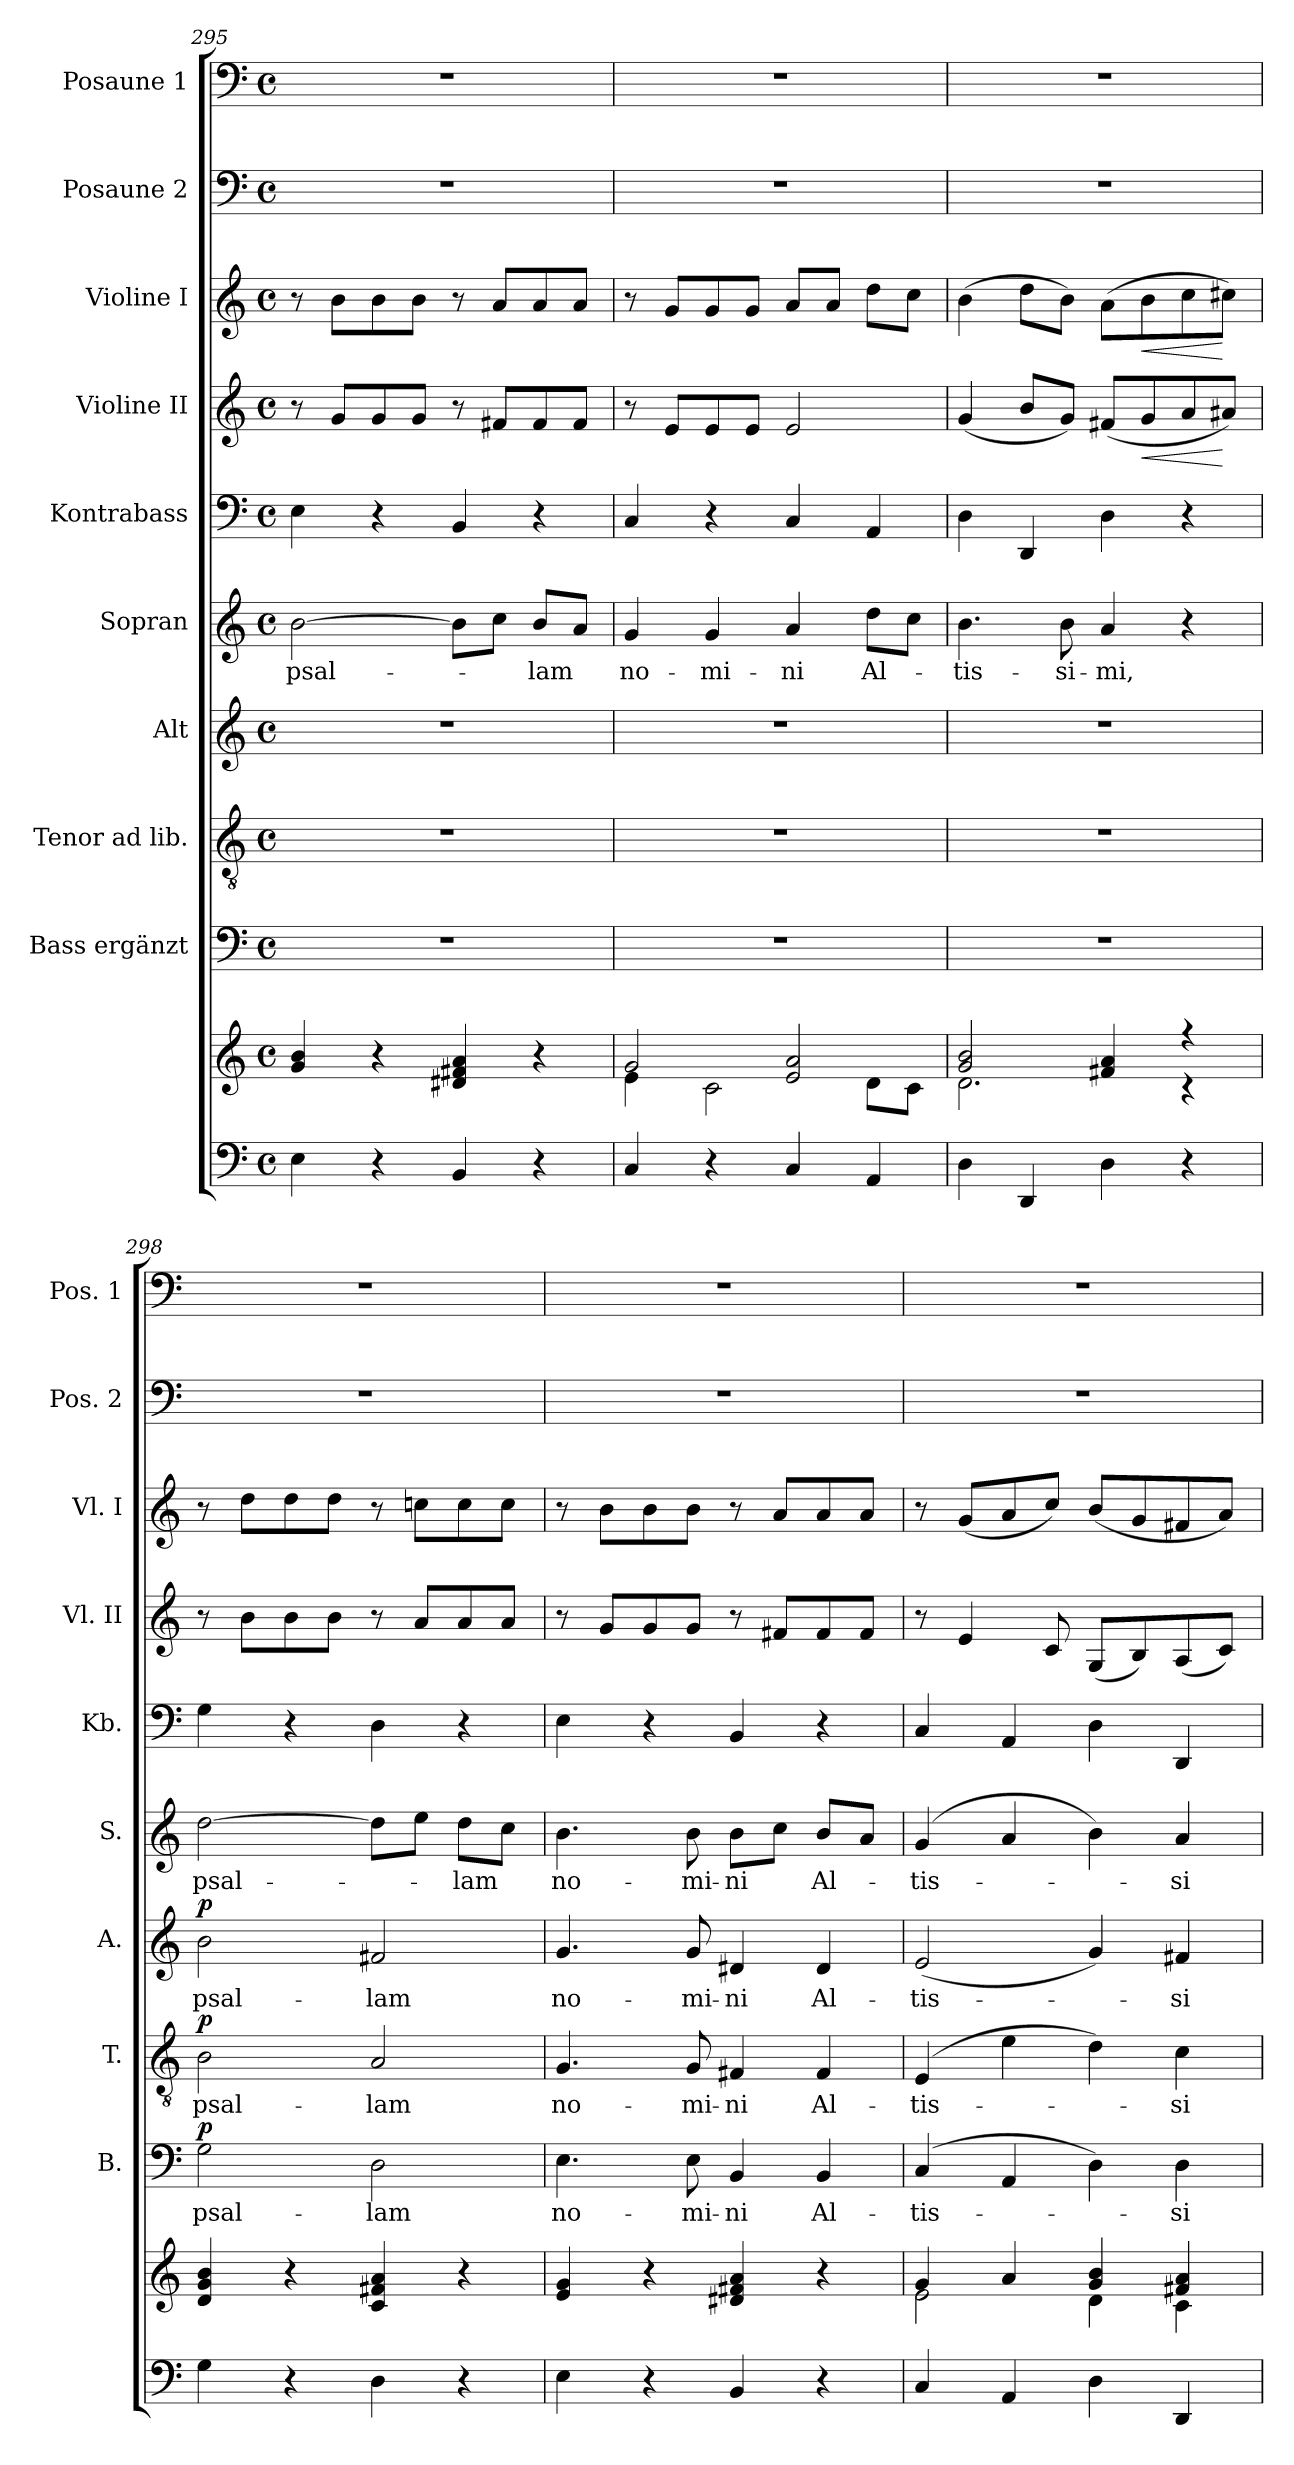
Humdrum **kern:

**kern	**kern	**kern	**text	**dynam	**kern	**text	**dynam	**kern	**text	**dynam	**kern	**text	**kern	**kern	**dynam	**kern	**dynam	**kern	**kern
*part10	*part10	*part9	*part9	*part9	*part8	*part8	*part8	*part7	*part7	*part7	*part6	*part6	*part5	*part4	*part4	*part3	*part3	*part2	*part1
*staff11	*staff10	*staff9	*staff9	*staff9	*staff8	*staff8	*staff8	*staff7	*staff7	*staff7	*staff6	*staff6	*staff5	*staff4	*staff4	*staff3	*staff3	*staff2	*staff1
*	*	*I"Bass ergänzt	*	*	*I"Tenor ad lib.	*	*	*I"Alt	*	*	*I"Sopran	*	*I"Kontrabass	*I"Violine II	*	*I"Violine I	*	*I"Posaune 2	*I"Posaune 1
*	*	*I'B.	*	*	*I'T.	*	*	*I'A.	*	*	*I'S.	*	*I'Kb.	*I'Vl. II	*	*I'Vl. I	*	*I'Pos. 2	*I'Pos. 1
*clefF4	*clefG2	*clefF4	*	*	*clefGv2	*	*	*clefG2	*	*	*clefG2	*	*clefF4	*clefG2	*	*clefG2	*	*clefF4	*clefF4
*	*	*	*	*	*	*	*	*	*	*	*	*	*ITrd7c12	*	*	*	*	*	*
*k[]	*k[]	*k[]	*	*	*k[]	*	*	*k[]	*	*	*k[]	*	*k[]	*k[]	*	*k[]	*	*k[]	*k[]
*C:	*C:	*C:	*	*	*C:	*	*	*C:	*	*	*C:	*	*C:	*C:	*	*C:	*	*C:	*C:
*M4/4	*M4/4	*M4/4	*	*	*M4/4	*	*	*M4/4	*	*	*M4/4	*	*M4/4	*M4/4	*	*M4/4	*	*M4/4	*M4/4
*met(c)	*met(c)	*met(c)	*	*	*met(c)	*	*	*met(c)	*	*	*met(c)	*	*met(c)	*met(c)	*	*met(c)	*	*met(c)	*met(c)
=295	=295	=295	=295	=295	=295	=295	=295	=295	=295	=295	=295	=295	=295	=295	=295	=295	=295	=295	=295
!	!	!	!	!	!	!	!	!	!	!	!	!LO:LY:b	!	!	!	!	!	!	!
4E\	4g/ 4b/	1r	.	.	1r	.	.	1r	.	.	[2b\	psal-	4EE\	8r	.	8r	.	1r	1r
.	.	.	.	.	.	.	.	.	.	.	.	.	.	8g/L	.	8b\L	.	.	.
4r	4r	.	.	.	.	.	.	.	.	.	.	.	4r	8g/	.	8b\	.	.	.
.	.	.	.	.	.	.	.	.	.	.	.	.	.	8g/J	.	8b\J	.	.	.
4BB/	4d#X/ 4f#X/ 4a/	.	.	.	.	.	.	.	.	.	8b\L]	.	4BBB/	8r	.	8r	.	.	.
.	.	.	.	.	.	.	.	.	.	.	8cc\J	.	.	8f#X/L	.	8a/L	.	.	.
!	!	!	!	!	!	!	!	!	!	!	!	!LO:LY:b	!	!	!	!	!	!	!
4r	4r	.	.	.	.	.	.	.	.	.	8b/L	-lam	4r	8f#/	.	8a/	.	.	.
.	.	.	.	.	.	.	.	.	.	.	8a/J	.	.	8f#/J	.	8a/J	.	.	.
!!LO:PB:g=z
=296	=296	=296	=296	=296	=296	=296	=296	=296	=296	=296	=296	=296	=296	=296	=296	=296	=296	=296	=296
*	*^	*	*	*	*	*	*	*	*	*	*	*	*	*	*	*	*	*	*
!	!	!	!	!	!	!	!	!	!	!	!	!	!LO:LY:b	!	!	!	!	!	!	!
4C/	2g/	4e\	1r	.	.	1r	.	.	1r	.	.	4g/	no-	4CC/	8r	.	8r	.	1r	1r
.	.	.	.	.	.	.	.	.	.	.	.	.	.	.	8e/L	.	8g/L	.	.	.
!	!	!	!	!	!	!	!	!	!	!	!	!	!LO:LY:b	!	!	!	!	!	!	!
4r	.	2c\	.	.	.	.	.	.	.	.	.	4g/	-mi-	4r	8e/	.	8g/	.	.	.
.	.	.	.	.	.	.	.	.	.	.	.	.	.	.	8e/J	.	8g/J	.	.	.
!	!	!	!	!	!	!	!	!	!	!	!	!	!LO:LY:b	!	!	!	!	!	!	!
4C/	2e/ 2a/	.	.	.	.	.	.	.	.	.	.	4a/	-ni	4CC/	2e/	.	8a/L	.	.	.
.	.	.	.	.	.	.	.	.	.	.	.	.	.	.	.	.	8a/J	.	.	.
!	!	!	!	!	!	!	!	!	!	!	!	!	!LO:LY:b	!	!	!	!	!	!	!
4AA/	.	8d\L	.	.	.	.	.	.	.	.	.	8dd\L	Al-	4AAA/	.	.	8dd\L	.	.	.
.	.	8c\J	.	.	.	.	.	.	.	.	.	8cc\J	.	.	.	.	8cc\J	.	.	.
=297	=297	=297	=297	=297	=297	=297	=297	=297	=297	=297	=297	=297	=297	=297	=297	=297	=297	=297	=297	=297
!	!	!	!	!	!	!	!	!	!	!	!	!	!LO:LY:b	!	!	!	!	!	!	!
4D\	2g/ 2b/	2.d\	1r	.	.	1r	.	.	1r	.	.	4.b\	-tis-	4DD\	(<4g/	.	(>4b\	.	1r	1r
4DD/	.	.	.	.	.	.	.	.	.	.	.	.	.	4DDD/	8b/L	.	8dd\L	.	.	.
!	!	!	!	!	!	!	!	!	!	!	!	!	!LO:LY:b	!	!	!	!	!	!	!
.	.	.	.	.	.	.	.	.	.	.	.	8b\	-si-	.	8g/J)	.	8b\J)	.	.	.
!	!	!	!	!	!	!	!	!	!	!	!	!	!LO:LY:b	!	!	!	!	!	!	!
4D\	4f#X/ 4a/	.	.	.	.	.	.	.	.	.	.	4a/	-mi,	4DD\	(<8f#X/L	.	(>8a\L	.	.	.
!	!	!	!	!	!	!	!	!	!	!	!	!	!	!	!	!LO:HP:b	!	!LO:HP:b	!	!
.	.	.	.	.	.	.	.	.	.	.	.	.	.	.	8g/	<	8b\	<	.	.
4r	4r	4r	.	.	.	.	.	.	.	.	.	4r	.	4r	8a/	.	8cc\	.	.	.
.	.	.	.	.	.	.	.	.	.	.	.	.	.	.	8a#X/J)	[	8cc#X\J)	[	.	.
*	*v	*v	*	*	*	*	*	*	*	*	*	*	*	*	*	*	*	*	*	*
=298	=298	=298	=298	=298	=298	=298	=298	=298	=298	=298	=298	=298	=298	=298	=298	=298	=298	=298	=298
!	!	!	!LO:LY:b	!LO:DY:a	!	!LO:LY:b	!LO:DY:a	!	!LO:LY:b	!LO:DY:a	!	!LO:LY:b	!	!	!	!	!	!	!
4G\	4d/ 4g/ 4b/	2G\	psal-	p	2B\	psal-	p	2b\	psal-	p	[2dd\	psal-	4GG\	8r	.	8r	.	1r	1r
.	.	.	.	.	.	.	.	.	.	.	.	.	.	8b\L	.	8dd\L	.	.	.
4r	4r	.	.	.	.	.	.	.	.	.	.	.	4r	8b\	.	8dd\	.	.	.
.	.	.	.	.	.	.	.	.	.	.	.	.	.	8b\J	.	8dd\J	.	.	.
!	!	!	!LO:LY:b	!	!	!LO:LY:b	!	!	!LO:LY:b	!	!	!	!	!	!	!	!	!	!
4D\	4c/ 4f#X/ 4a/	2D\	-lam	.	2A/	-lam	.	2f#X/	-lam	.	8dd\L]	.	4DD\	8r	.	8r	.	.	.
.	.	.	.	.	.	.	.	.	.	.	8ee\J	.	.	8a/L	.	8ccn\L	.	.	.
!	!	!	!	!	!	!	!	!	!	!	!	!LO:LY:b	!	!	!	!	!	!	!
4r	4r	.	.	.	.	.	.	.	.	.	8dd\L	-lam	4r	8a/	.	8cc\	.	.	.
.	.	.	.	.	.	.	.	.	.	.	8cc\J	.	.	8a/J	.	8cc\J	.	.	.
=299	=299	=299	=299	=299	=299	=299	=299	=299	=299	=299	=299	=299	=299	=299	=299	=299	=299	=299	=299
!	!	!	!LO:LY:b	!	!	!LO:LY:b	!	!	!LO:LY:b	!	!	!LO:LY:b	!	!	!	!	!	!	!
4E\	4e/ 4g/	4.E\	no-	.	4.G/	no-	.	4.g/	no-	.	4.b\	no-	4EE\	8r	.	8r	.	1r	1r
.	.	.	.	.	.	.	.	.	.	.	.	.	.	8g/L	.	8b\L	.	.	.
4r	4r	.	.	.	.	.	.	.	.	.	.	.	4r	8g/	.	8b\	.	.	.
!	!	!	!LO:LY:b	!	!	!LO:LY:b	!	!	!LO:LY:b	!	!	!LO:LY:b	!	!	!	!	!	!	!
.	.	8E\	-mi-	.	8G/	-mi-	.	8g/	-mi-	.	8b\	-mi-	.	8g/J	.	8b\J	.	.	.
!	!	!	!LO:LY:b	!	!	!LO:LY:b	!	!	!LO:LY:b	!	!	!LO:LY:b	!	!	!	!	!	!	!
4BB/	4d#X/ 4f#X/ 4a/	4BB/	-ni	.	4F#X/	-ni	.	4d#X/	-ni	.	8b\L	-ni	4BBB/	8r	.	8r	.	.	.
.	.	.	.	.	.	.	.	.	.	.	8cc\J	.	.	8f#X/L	.	8a/L	.	.	.
!	!	!	!LO:LY:b	!	!	!LO:LY:b	!	!	!LO:LY:b	!	!	!LO:LY:b	!	!	!	!	!	!	!
4r	4r	4BB/	Al-	.	4F#/	Al-	.	4d#/	Al-	.	8b/L	Al-	4r	8f#/	.	8a/	.	.	.
.	.	.	.	.	.	.	.	.	.	.	8a/J	.	.	8f#/J	.	8a/J	.	.	.
!!LO:PB:g=z
=300	=300	=300	=300	=300	=300	=300	=300	=300	=300	=300	=300	=300	=300	=300	=300	=300	=300	=300	=300
*	*^	*	*	*	*	*	*	*	*	*	*	*	*	*	*	*	*	*	*
!	!	!	!	!LO:LY:b	!	!	!LO:LY:b	!	!	!LO:LY:b	!	!	!LO:LY:b	!	!	!	!	!	!	!
4C/	4g/	2e\	(4C/	-tis-	.	(4E/	-tis-	.	(<2e/	-tis-	.	(4g/	-tis-	4CC/	8r	.	8r	.	1r	1r
.	.	.	.	.	.	.	.	.	.	.	.	.	.	.	4e/	.	(<8g/L	.	.	.
4AA/	4a/	.	4AA/	.	.	4e\	.	.	.	.	.	4a/	.	4AAA/	.	.	8a/	.	.	.
.	.	.	.	.	.	.	.	.	.	.	.	.	.	.	8c/	.	8cc/J)	.	.	.
4D\	4g/ 4b/	4d\	4D\)	.	.	4d\)	.	.	4g/)	.	.	4b\)	.	4DD\	(<8G/L	.	(<8b/L	.	.	.
.	.	.	.	.	.	.	.	.	.	.	.	.	.	.	8B/)	.	8g/	.	.	.
!	!	!	!	!LO:LY:b	!	!	!LO:LY:b	!	!	!LO:LY:b	!	!	!LO:LY:b	!	!	!	!	!	!	!
4DD/	4f#X/ 4a/	4c\	4D\	-si-	.	4c\	-si-	.	4f#X/	-si-	.	4a/	-si-	4DDD/	(<8A/	.	8f#X/	.	.	.
.	.	.	.	.	.	.	.	.	.	.	.	.	.	.	8c/J)	.	8a/J)	.	.	.
*	*v	*v	*	*	*	*	*	*	*	*	*	*	*	*	*	*	*	*	*	*
=	=	=	=	=	=	=	=	=	=	=	=	=	=	=	=	=	=	=	=
*-	*-	*-	*-	*-	*-	*-	*-	*-	*-	*-	*-	*-	*-	*-	*-	*-	*-	*-	*-
